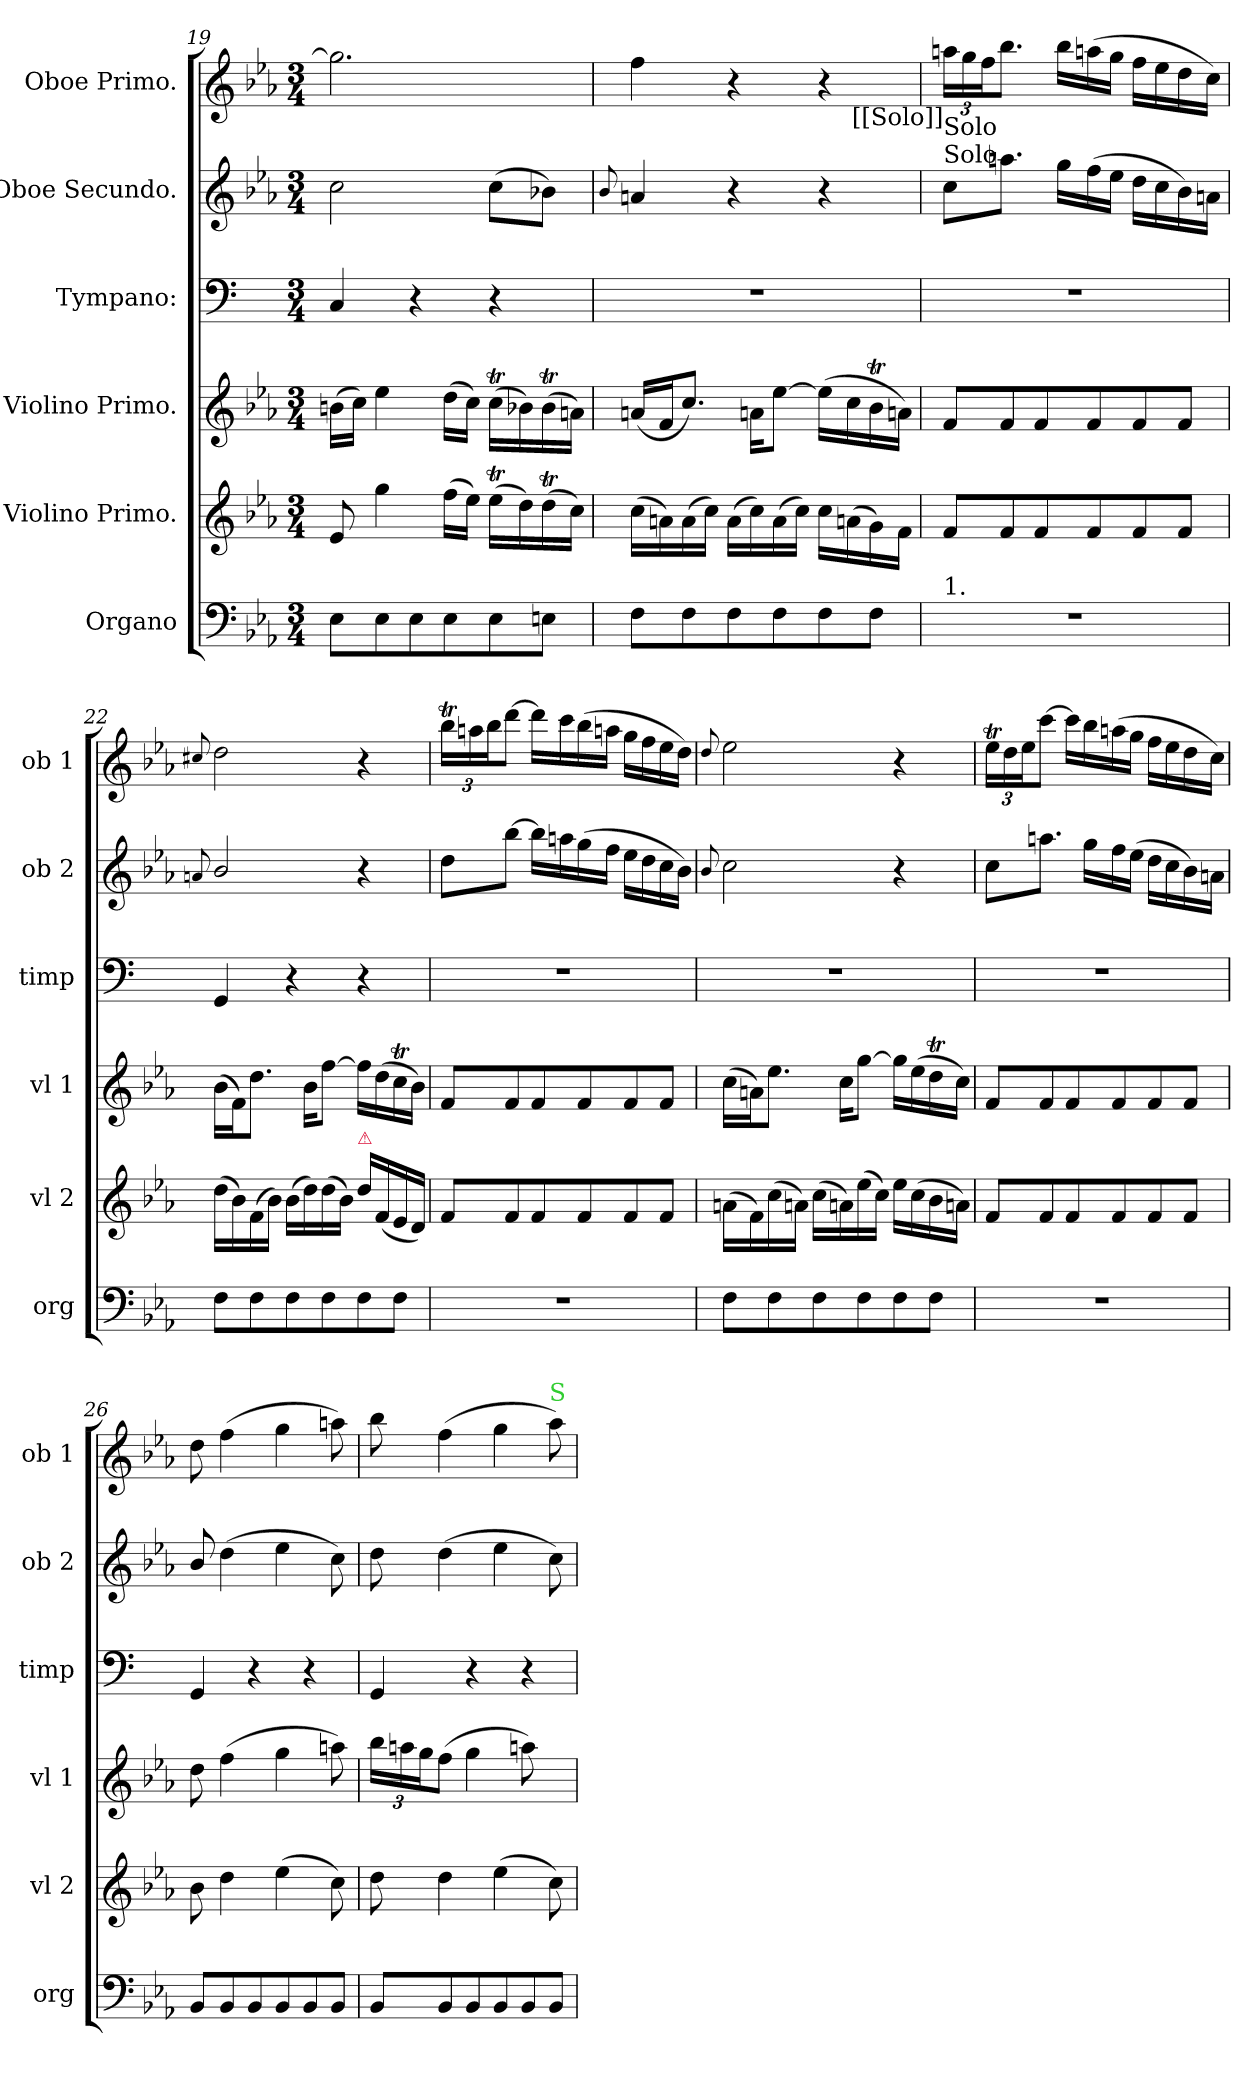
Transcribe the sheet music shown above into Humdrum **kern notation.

**kern	**kern	**dynam	**kern	**dynam	**kern	**kern	**kern
*part6	*part5	*part5	*part4	*part4	*part3	*part2	*part1
*staff6	*staff5	*staff5	*staff4	*staff4	*staff3	*staff2	*staff1
*I"Organo	*I"Violino Primo.	*	*I"Violino Primo.	*	*I"Tympano:	*I"Oboe Secundo.	*I"Oboe Primo.
*I'org	*I'vl 2	*	*I'vl 1	*	*I'timp	*I'ob 2	*I'ob 1
*clefF4	*clefG2	*	*clefG2	*	*clefF4	*clefG2	*clefG2
*	*	*	*	*	*ITrd-2c-3	*	*
*k[b-e-a-]	*k[b-e-a-]	*	*k[b-e-a-]	*	*k[b-e-a-]	*k[b-e-a-]	*k[b-e-a-]
*E-:	*E-:	*	*E-:	*	*E-:	*E-:	*E-:
*M3/4	*M3/4	*	*M3/4	*	*M3/4	*M3/4	*M3/4
=19	=19	=19	=19	=19	=19	=19	=19
8E-\L	8e-/	.	(16bn\LL	.	4E-/	2cc\	2.gg\]
.	.	.	16cc\JJ)	.	.	.	.
8E-\	4gg\	.	4ee-\	.	.	.	.
8E-\	.	.	.	.	4r	.	.
8E-\	(16ff\LL	.	(16dd\LL	.	.	.	.
.	16ee-\JJ)	.	16cc\JJ)	.	.	.	.
8E-\	(16ee-T\LL	.	(16ccT\LL	.	4r	(8cc\L	.
.	16dd\)	.	16b-X\)	.	.	.	.
8En\J	(16ddt\	.	(16b-T\	.	.	8b-X\J)	.
.	16cc\JJ)	.	16an\JJ)	.	.	.	.
=20	=20	=20	=20	=20	=20	=20	=20
.	.	.	.	.	.	8qqb-/	.
8F\L	(16cc\LL	.	(16an/LL	.	2.r	4an/	4ff\
.	16an\)	.	16f/J	.	.	.	.
8F\	(16a\	.	8.cc/J)	.	.	.	.
.	16cc\JJ)	.	.	.	.	.	.
8F\	(16a\LL	.	.	.	.	4r	4r
.	16cc\)	.	16an\KL	.	.	.	.
8F\	(16a\	.	[8ee-\J	.	.	.	.
.	16cc\JJ)	.	.	.	.	.	.
8F\	16cc\LL	.	(16ee-\LL]	.	.	4r	4r
.	(16an\	.	16cc\	.	.	.	.
8F\J	16g\)	.	16b-T\	.	.	.	.
.	16f\JJ	.	16an\JJ)	.	.	.	.
=21	=21	=21	=21	=21	=21	=21	=21
!	!	!	!	!	!	!	!LO:TX:b:rj:t=[[Solo]]
!	!	!	!	!	!	!	!LO:TX:b:t=Solo
!	!	!	!	!	!	!LO:TX:a:t=Solo	!
!LO:TX:a:t=1.	!	!	!	!	!	!	!
2.r	8f/L	p&colon;	8f/L	.	2.r	8cc\L	24aan\LL
.	.	.	.	.	.	.	24gg\
.	.	.	.	.	.	.	24ff\J
.	8f/	.	8f/	p&colon;	.	8.aan\J	8.bb-\J
.	8f/	.	8f/	.	.	.	.
.	.	.	.	.	.	16gg\LL	16bb-\LL
.	8f/	.	8f/	.	.	(16ff\	(16aan\
.	.	.	.	.	.	16ee-\JJ	16gg\JJ
.	8f/	.	8f/	.	.	16dd\LL	16ff\LL
.	.	.	.	.	.	16cc\	16ee-\
.	8f/J	.	8f/J	.	.	16b-\)	16dd\
.	.	.	.	.	.	16an\JJ	16cc\JJ)
=22	=22	=22	=22	=22	=22	=22	=22
.	.	.	.	.	.	8qqan/	8qqcc#X/
8F\L	(16dd\LL	for&colon;	(16b-\LL	for&colon;	4BB-/	2b-/	2dd\
.	16b-\)	.	16f\J)	.	.	.	.
8F\	(16f\	.	8.dd\J	.	.	.	.
.	16b-\JJ)	.	.	.	.	.	.
8F\	(16b-\LL	.	.	.	4r	.	.
.	16dd\)	.	16b-\KL	.	.	.	.
8F\	(16dd\	.	[8ff\J	.	.	.	.
.	16b-\JJ)	.	.	.	.	.	.
!	!LO:TX:a:color=crimson:t=⚠	!	!	!	!	!	!
8F\	16dd\LL	.	16ff\LL]	.	4r	4r	4r
.	(16f/	.	(16dd\	.	.	.	.
8F\J	16e-/	.	16ccT\	.	.	.	.
.	16d/JJ)	.	16b-\JJ)	.	.	.	.
=23	=23	=23	=23	=23	=23	=23	=23
2.r	8f/L	p&colon;	8f/L	p&colon;	2.r	8dd\L	24bb-T\LL
.	.	.	.	.	.	.	24aan\
.	.	.	.	.	.	.	24bb-\J
.	8f/	.	8f/	.	.	[8bb-\J	[8ddd\J
.	8f/	.	8f/	.	.	16bb-\LL]	16ddd\LL]
.	.	.	.	.	.	16aan\	16ccc\
.	8f/	.	8f/	.	.	(16gg\	(16bb-\
.	.	.	.	.	.	16ff\JJ	16aan\JJ
.	8f/	.	8f/	.	.	16ee-\LL	16gg\LL
.	.	.	.	.	.	16dd\	16ff\
.	8f/J	.	8f/J	.	.	16cc\	16ee-\
.	.	.	.	.	.	16b-\JJ)	16dd\JJ)
=24	=24	=24	=24	=24	=24	=24	=24
.	.	.	.	.	.	8qqb-/	8qqdd/
!	!	!LO:DY:rj	!	!	!	!	!
8F\L	(16an\LL	for&colon;	(16cc\LL	for	2.r	2cc\	2ee-\
.	16f\)	.	16an\J)	.	.	.	.
8F\	(16cc\	.	8.ee-\J	.	.	.	.
.	16an\JJ)	.	.	.	.	.	.
8F\	(16cc\LL	.	.	.	.	.	.
.	16an\)	.	16cc\KL	.	.	.	.
8F\	(16ee-\	.	[8gg\J	.	.	.	.
.	16cc\JJ)	.	.	.	.	.	.
8F\	16ee-\LL	.	16gg\LL]	.	.	4r	4r
.	(16cc\	.	(16ee-\	.	.	.	.
8F\J	16b-\	.	16ddt\	.	.	.	.
.	16an\JJ)	.	16cc\JJ)	.	.	.	.
=25	=25	=25	=25	=25	=25	=25	=25
2.r	8f/L	p&colon;	8f/L	p&colon;	2.r	8cc\L	24ee-T\LL
.	.	.	.	.	.	.	24dd\
.	.	.	.	.	.	.	24ee-\J
.	8f/	.	8f/	.	.	8.aan\J	[8ccc\J
.	8f/	.	8f/	.	.	.	16ccc\LL]
.	.	.	.	.	.	16gg\LL	16bb-\
.	8f/	.	8f/	.	.	16ff\	(16aan\
.	.	.	.	.	.	(16ee-\JJ	16gg\JJ
.	8f/	.	8f/	.	.	16dd\LL	16ff\LL
.	.	.	.	.	.	16cc\	16ee-\
.	8f/J	.	8f/J	.	.	16b-\)	16dd\
.	.	.	.	.	.	16an\JJ	16cc\JJ)
=26	=26	=26	=26	=26	=26	=26	=26
8BB-/L	8b-\	.	8dd\	for	4BB-/	8b-/	8dd\
!	!	!LO:DY:a	!	!	!	!	!
8BB-/	4dd\	for	(4ff\	.	.	(4dd\	(4ff\
8BB-/	.	.	.	.	4r	.	.
8BB-/	(4ee-\	.	4gg\	.	.	4ee-\	4gg\
8BB-/	.	.	.	.	4r	.	.
8BB-/J	8cc\)	.	8aan\)	.	.	8cc\)	8aan\)
=27	=27	=27	=27	=27	=27	=27	=27
8BB-/L	8dd\	.	24bb-\LL	.	4BB-/	8dd\	8bb-\
.	.	.	24aan\	.	.	.	.
.	.	.	24gg\J	.	.	.	.
8BB-/	4dd\	.	(8ff\J	.	.	(4dd\	(4ff\
8BB-/	.	.	4gg\	.	4r	.	.
8BB-/	(4ee-\	.	.	.	.	4ee-\	4gg\
8BB-/	.	.	8aan\)	.	4r	.	.
!	!	!	!	!	!	!	!LO:TX:a:color=limegreen:t=S
8BB-/J	8cc\)	.	8ryy	.	.	8cc\)	8aa-\)
=	=	=	=	=	=	=	=
*-	*-	*-	*-	*-	*-	*-	*-
